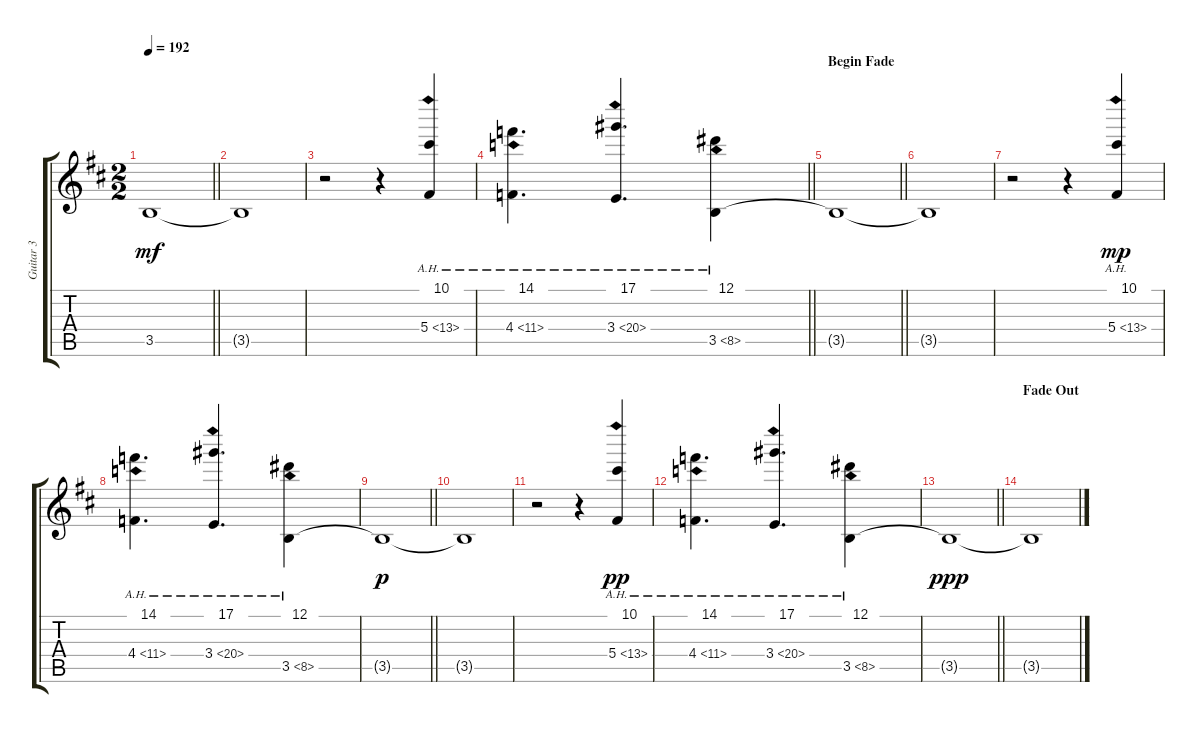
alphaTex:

\track ("Guitar 3" "Guitar 3") {instrument electricguitarjazz}
\staff {score tabs}
\tuning (Eb4 Bb3 Gb3 Db3 Ab2 Eb2) {hide}
\ts (2 2)
\tempo 192
\clef g2
\barLineRight lightlight
\ks d
3.5{t}.1{dy mf} |
3.5{t}.1 |
r.2 r.4 (10.1 5.4{ah 8}).4 |
\barLineRight lightlight
(14.1 4.4{ah 7}).4{d} (17.1 3.4{ah 17}).4{d} (12.1 3.5{ah 5}).4 |
\section ("" "Begin Fade")
\barLineRight lightlight
3.5{t}.1 |
3.5{t}.1 |
r.2 r.4 (10.1 5.4{ah 8}).4{dy mp} |
(14.1 4.4{ah 7}).4{d} (17.1 3.4{ah 17}).4{d} (12.1 3.5{ah 5}).4 |
\barLineRight lightlight
3.5{t}.1{dy p} |
3.5{t}.1 |
r.2 r.4 (10.1 5.4{ah 8}).4{dy pp} |
(14.1 4.4{ah 7}).4{d} (17.1 3.4{ah 17}).4{d} (12.1 3.5{ah 5}).4 |
\barLineRight lightlight
3.5{t}.1{dy ppp} |
\section ("" "Fade Out")
3.5{t}.1
